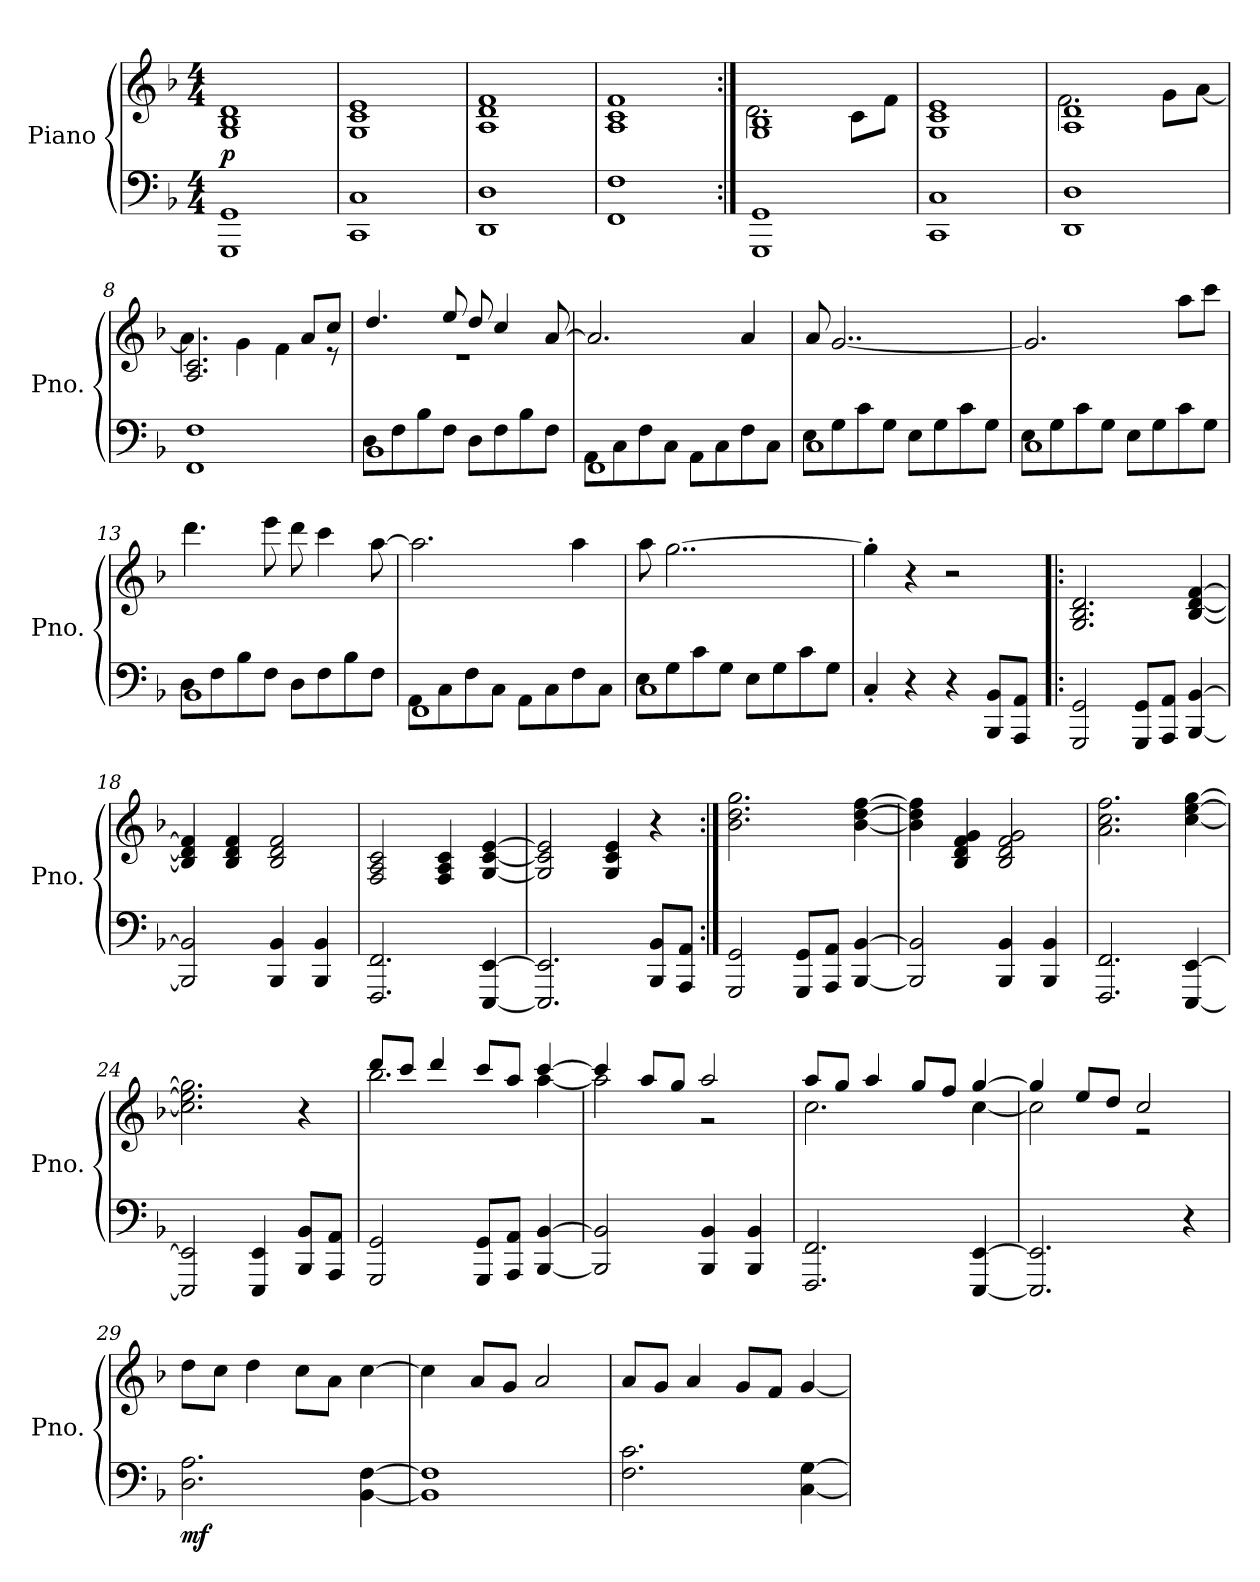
**kern	**kern	**dynam
*part1	*part1	*part1
*staff2	*staff1	*staff1/2
*I"Piano	*	*
*I'Pno.	*	*
*clefF4	*clefG2	*
*k[b-]	*k[b-]	*
*M4/4	*M4/4	*
*MM125	*MM125	*
=1	=1	=1
!	!	!LO:DY:a=2
1GGG 1GG	1G 1B- 1d	p
=2	=2	=2
1CC 1C	1G 1c 1e	.
=3	=3	=3
1DD 1D	1A 1d 1f	.
=4	=4	=4
1FF 1F	1A 1c 1f	.
=5:|!	=5:|!	=5:|!
*	*^	*
1GGG 1GG	1G 1B-	2.d\	.
.	.	8c\L	.
.	.	8f\J	.
=6	=6	=6	=6
1CC 1C	1G 1c	1e	.
=7	=7	=7	=7
1DD 1D	1A 1d	2.f\	.
.	.	8g\L	.
.	.	[8a\J	.
=8	=8	=8	=8
1FF 1F	2.A/ 2.c/	4.a\]	.
.	.	4g\	.
.	.	4f\	.
.	8a/L	.	.
.	8cc/J	8r	.
=9	=9	=9	=9
*^	*	*	*
1BB-	8D\L	4.dd/	1r	.
.	8F\	.	.	.
.	8B-\	.	.	.
.	8F\J	8ee/	.	.
.	8D\L	8dd/	.	.
.	8F\	4cc/	.	.
.	8B-\	.	.	.
.	8F\J	[8a/	.	.
*	*	*v	*v	*
!!LO:LB:g=z
=10	=10	=10	=10
1FF	8AA\L	2.a/]	.
.	8C\	.	.
.	8F\	.	.
.	8C\J	.	.
.	8AA\L	.	.
.	8C\	.	.
.	8F\	4a/	.
.	8C\J	.	.
=11	=11	=11	=11
1C	8E\L	8a/	.
.	8G\	[2..g/	.
.	8c\	.	.
.	8G\J	.	.
.	8E\L	.	.
.	8G\	.	.
.	8c\	.	.
.	8G\J	.	.
=12	=12	=12	=12
1C	8E\L	2.g/]	.
.	8G\	.	.
.	8c\	.	.
.	8G\J	.	.
.	8E\L	.	.
.	8G\	.	.
.	8c\	8aa\L	.
.	8G\J	8ccc\J	.
=13	=13	=13	=13
1BB-	8D\L	4.ddd\	.
.	8F\	.	.
.	8B-\	.	.
.	8F\J	8eee\	.
.	8D\L	8ddd\	.
.	8F\	4ccc\	.
.	8B-\	.	.
.	8F\J	[8aa\	.
!!LO:LB:g=z
=14	=14	=14	=14
1FF	8AA\L	2.aa\]	.
.	8C\	.	.
.	8F\	.	.
.	8C\J	.	.
.	8AA\L	.	.
.	8C\	.	.
.	8F\	4aa\	.
.	8C\J	.	.
=15	=15	=15	=15
1C	8E\L	8aa\	.
.	8G\	[2..gg\	.
.	8c\	.	.
.	8G\J	.	.
.	8E\L	.	.
.	8G\	.	.
.	8c\	.	.
.	8G\J	.	.
*v	*v	*	*
=16	=16	=16
4C'/	4gg'\]	.
4r	4r	.
4r	2r	.
8BBB-/ 8BB-/L	.	.
8AAA/ 8AA/J	.	.
=17!|:	=17!|:	=17!|:
2GGG/ 2GG/	2.G/ 2.B-/ 2.d/	.
8GGG/ 8GG/L	.	.
8AAA/ 8AA/J	.	.
[4BBB-/ [4BB-/	[4B-/ [4d/ [4f/	.
=18	=18	=18
2BBB-/] 2BB-/]	4B-/] 4d/] 4f/]	.
.	4B-/ 4d/ 4f/	.
4BBB-/ 4BB-/	2B-/ 2d/ 2f/	.
4BBB-/ 4BB-/	.	.
=19	=19	=19
2.FFF/ 2.FF/	2F/ 2A/ 2c/	.
.	4F/ 4A/ 4c/	.
[4EEE/ [4EE/	[4G/ [4c/ [4e/	.
!!LO:LB:g=z
=20	=20	=20
2.EEE/] 2.EE/]	2G/] 2c/] 2e/]	.
.	4G/ 4c/ 4e/	.
8BBB-/ 8BB-/L	4r	.
8AAA/ 8AA/J	.	.
=21:|!	=21:|!	=21:|!
2GGG/ 2GG/	2.b-\ 2.dd\ 2.gg\	.
8GGG/ 8GG/L	.	.
8AAA/ 8AA/J	.	.
[4BBB-/ [4BB-/	[4b-\ [4dd\ [4ff\	.
=22	=22	=22
2BBB-/] 2BB-/]	4b-\] 4dd\] 4ff\]	.
.	4B-/ 4d/ 4f/ 4g/	.
4BBB-/ 4BB-/	2B-/ 2d/ 2f/ 2g/	.
4BBB-/ 4BB-/	.	.
=23	=23	=23
2.FFF/ 2.FF/	2.a\ 2.cc\ 2.ff\	.
[4EEE/ [4EE/	[4cc\ [4ee\ [4gg\	.
=24	=24	=24
2EEE/] 2EE/]	2.cc\] 2.ee\] 2.gg\]	.
4EEE/ 4EE/	.	.
8BBB-/ 8BB-/L	4r	.
8AAA/ 8AA/J	.	.
=25	=25	=25
*	*^	*
2GGG/ 2GG/	8ddd/L	2.bb-\	.
.	8ccc/J	.	.
.	4ddd/	.	.
8GGG/ 8GG/L	8ccc/L	.	.
8AAA/ 8AA/J	8aa/J	.	.
[4BBB-/ [4BB-/	[4ccc/	[4aa\	.
!!LO:LB:g=z	!!
=26	=26	=26	=26
2BBB-/] 2BB-/]	4ccc/]	2aa\]	.
.	8aa/L	.	.
.	8gg/J	.	.
4BBB-/ 4BB-/	2aa/	2r	.
4BBB-/ 4BB-/	.	.	.
=27	=27	=27	=27
2.FFF/ 2.FF/	8aa/L	2.cc\	.
.	8gg/J	.	.
.	4aa/	.	.
.	8gg/L	.	.
.	8ff/J	.	.
[4EEE/ [4EE/	[4gg/	[4cc\	.
=28	=28	=28	=28
2.EEE/] 2.EE/]	4gg/]	2cc\]	.
.	8ee/L	.	.
.	8dd/J	.	.
.	2cc/	2r	.
4r	.	.	.
*	*v	*v	*
=29	=29	=29
!	!	!LO:DY:b=2
2.D\ 2.A\	8dd\L	mf
.	8cc\J	.
.	4dd\	.
.	8cc\L	.
.	8a\J	.
[4BB-\ [4F\	[4cc\	.
=30	=30	=30
1BB-] 1F]	4cc\]	.
.	8a/L	.
.	8g/J	.
.	2a/	.
=31	=31	=31
2.F\ 2.c\	8a/L	.
.	8g/J	.
.	4a/	.
.	8g/L	.
.	8f/J	.
[4C\ [4G\	[4g/	.
=	=	=
*-	*-	*-
